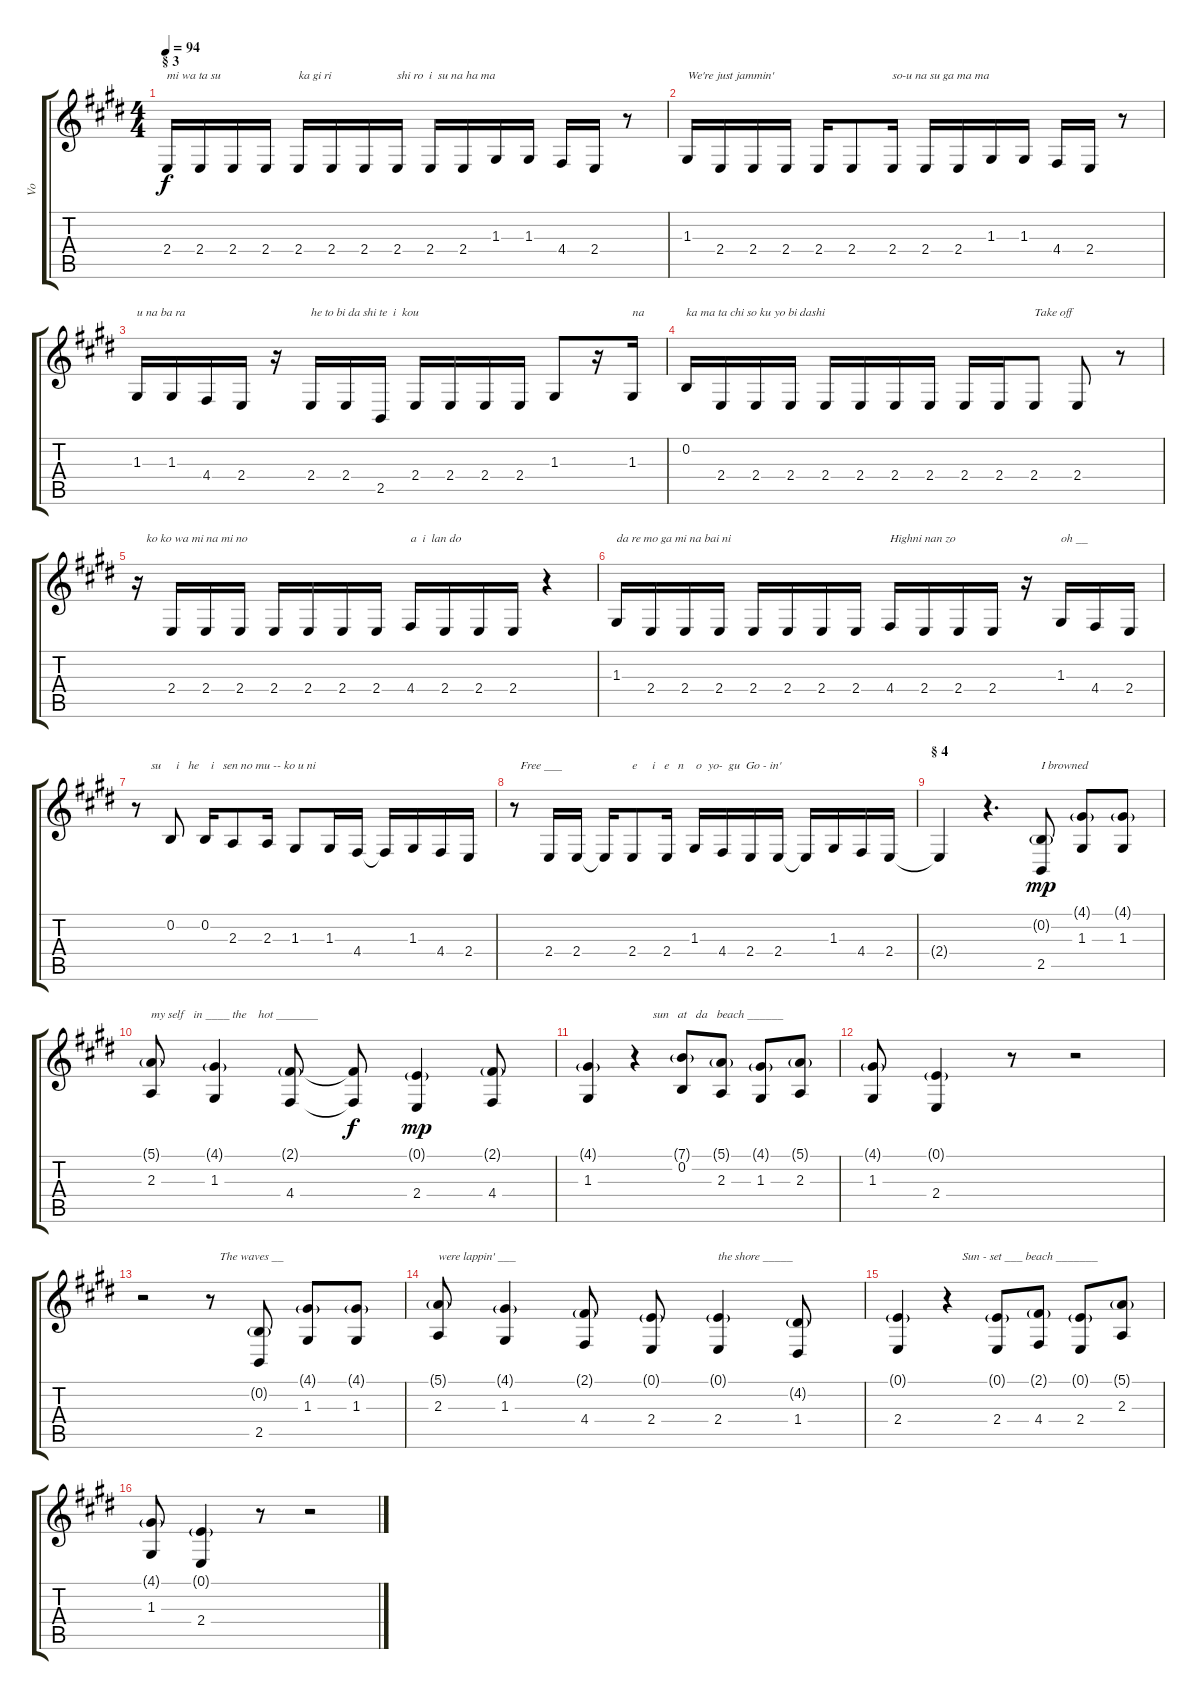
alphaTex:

\track ("Vo" "Vo") {instrument acousticgrandpiano}
\staff {score tabs}
\tuning (E4 B3 G3 D3 A2 E2) {hide}
\ts (4 4)
\section ("" "§ 3")
\tempo 94
\clef g2
\ks e
2.4.16{txt "mi wa ta su" dy f} 2.4.16 2.4.16 2.4.16 2.4.16{txt "ka gi ri"} 2.4.16 2.4.16 2.4.16{txt "shi ro  i  su na ha ma"} 2.4.16 2.4.16 1.3.16 1.3.16 4.4.16 2.4.16 r.8 |
1.3.16{txt "We're just jammin'"} 2.4.16 2.4.16 2.4.16 2.4.16 2.4.8 2.4.16{txt "so-u na su ga ma ma"} 2.4.16 2.4.16 1.3.16 1.3.16 4.4.16 2.4.16 r.8 |
1.3.16{txt "u na ba ra"} 1.3.16 4.4.16 2.4.16 r.16 2.4.16{txt "he to bi da shi te  i  kou"} 2.4.16 2.5.16 2.4.16 2.4.16 2.4.16 2.4.16 1.3.8 r.16 1.3.16{txt "na"} |
0.2.16{txt "ka ma ta chi so ku yo bi dashi"} 2.4.16 2.4.16 2.4.16 2.4.16 2.4.16 2.4.16 2.4.16 2.4.16 2.4.16 2.4.8{txt "Take off"} 2.4.8 r.8 |
r.16{txt "   ko ko wa mi na mi no"} 2.4.16 2.4.16 2.4.16 2.4.16 2.4.16 2.4.16 2.4.16 4.4.16{txt "a  i  lan do"} 2.4.16 2.4.16 2.4.16 r.4 |
1.3.16{txt "da re mo ga mi na bai ni"} 2.4.16 2.4.16 2.4.16 2.4.16 2.4.16 2.4.16 2.4.16 4.4.16{txt "Highni nan zo"} 2.4.16 2.4.16 2.4.16 r.16 1.3.16{txt "oh __"} 4.4.16 2.4.16 |
r.8{txt "     su     i   he    i   sen no mu -- ko u ni"} 0.2.8 0.2.16 2.3.8 2.3.16 1.3.8 1.3.16 4.4.16 4.4{t}.16 1.3.16 4.4.16 2.4.16 |
r.8{txt "  Free ___"} 2.4.16 2.4.16 2.4{t}.16 2.4.8{txt "e     i   e   n    o  yo-  gu  Go - in'"} 2.4.16 1.3.16 4.4.16 2.4.16 2.4.16 2.4{t}.16 1.3.16 4.4.16 2.4.16 |
\section ("" "§ 4")
2.4{t}.4 r.4{d} (0.2{g} 2.5).8{txt "I browned" dy mp} (4.1{g} 1.3).8 (4.1{g} 1.3).8 |
(5.1{g} 2.3).8{txt "my self   in ____ the    hot _______"} (4.1{g} 1.3).4 (2.1{g} 4.4).8 (2.1{t} 4.4{t}).8{dy f} (0.1{g} 2.4).4{dy mp} (2.1{g} 4.4).8 |
(4.1{g} 1.3).4 r.4{txt "      sun   at   da   beach ______"} (7.1{g} 0.2).8 (5.1{g} 2.3).8 (4.1{g} 1.3).8 (5.1{g} 2.3).8 |
(4.1{g} 1.3).8 (0.1{g} 2.4).4 r.8 r.2 |
r.2 r.8{txt "   The waves __"} (0.2{g} 2.5).8 (4.1{g} 1.3).8 (4.1{g} 1.3).8 |
(5.1{g} 2.3).8{txt "were lappin' ___"} (4.1{g} 1.3).4 (2.1{g} 4.4).8 (0.1{g} 2.4).8 (0.1{g} 2.4).4{txt "the shore _____"} (4.2{g} 1.4).8 |
(0.1{g} 2.4).4 r.4{txt "     Sun - set ___ beach _______"} (0.1{g} 2.4).8 (2.1{g} 4.4).8 (0.1{g} 2.4).8 (5.1{g} 2.3).8 |
(4.1{g} 1.3).8 (0.1{g} 2.4).4 r.8 r.2
